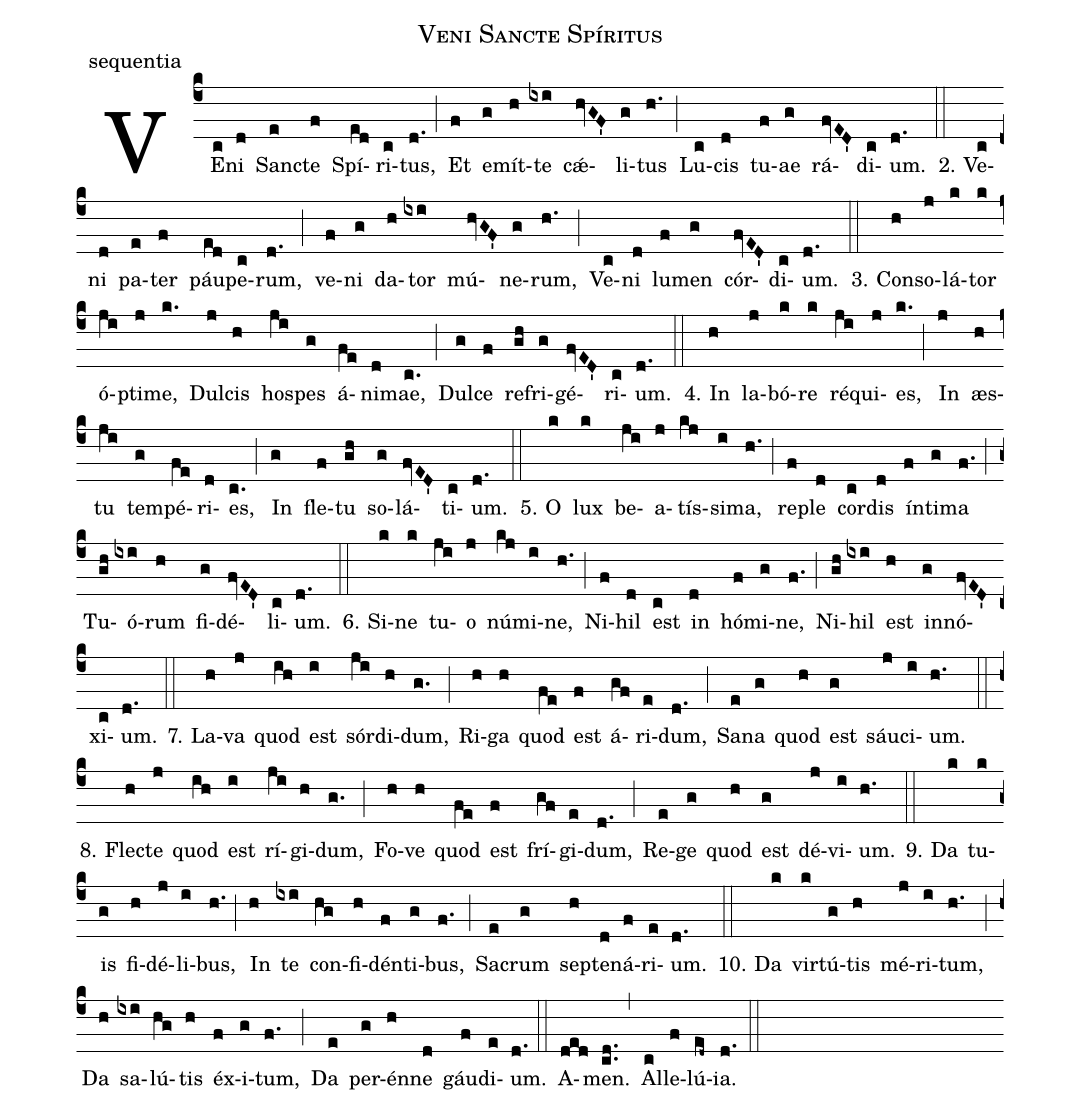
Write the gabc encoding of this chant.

name:Veni Sancte Spíritus;
office-part:sequentia;
%%
(c4) VE(c)ni(d) San(e)cte(f) Spí(ed)ri(c)tus,(d.) (;)
Et(f) e(g)mít(h)te(ixi) cǽ(hvGF')li(g)tus(h.) (;)
Lu(c)cis(d) tu(f)ae(g) rá(fvED')di(c)um.(d.) (::)

2. Ve(c)ni(d) pa(e)ter(f) páu(ed)pe(c)rum,(d.) (;)
ve(f)ni(g) da(h)tor(ixi) mú(hvGF')ne(g)rum,(h.) (;)
Ve(c)ni(d) lu(f)men(g) cór(fvED')di(c)um.(d.) (::)

3. Con(h)so(j)lá(k)tor(k) ó(ji)pti(j)me,(k.) Dul(j)cis(h) ho(ji)spes(g) á(fe)ni(d)mae,(c.) (;)
Dul(g)ce(f) re(gh)fri(g)gé(fvED')ri(c)um.(d.) (::)

4. In(h) la(j)bó(k)re(k) ré(ji)qui(j)es,(k.) (;)
In(j) æs(h)tu(ji) tem(g)pé(fe)ri(d)es,(c.) (;)
In(g) fle(f)tu(gh) so(g)lá(fvED')ti(c)um.(d.) (::)

5. O(k) lux(k) be(ji)a(j)tís(kj)si(i)ma,(h.) (;)
re(f)ple(d) cor(c)dis(d) ín(f)ti(g)ma(f.) (;)
Tu(gh)ó(ixi)rum(h) fi(g)dé(fvED')li(c)um.(d.) (::)

6. Si(k)ne(k) tu(ji)o(j) nú(kj)mi(i)ne,(h.) (;)
Ni(f)hil(d) est(c) in(d) hó(f)mi(g)ne,(f.) (;)
Ni(gh)hil(ixi) est(h) in(g)nó(fvED')xi(c)um.(d.) (::)

7. La(h)va(j) quod(ih) est(i) sór(ji)di(h)dum,(g.) (;)
Ri(h)ga(h) quod(fe) est(f) á(gf)ri(e)dum,(d.) (;)
Sa(e)na(g) quod(h) est(g) sáu(j)ci(i)um.(h.) (::)

8. Fle(h)cte(j) quod(ih) est(i) rí(ji)gi(h)dum,(g.) (;)
Fo(h)ve(h) quod(fe) est(f) frí(gf)gi(e)dum,(d.) (;)
Re(e)ge(g) quod(h) est(g) dé(j)vi(i)um.(h.) (::)

9. Da(k) tu(k)is(g) fi(h)dé(j)li(i)bus,(h.) (;)
In(h) te(ixi) con(hg)fi(h)dén(f)ti(g)bus,(f.) (;)
Sa(e)crum(g) sep(h)te(d)ná(f)ri(e)um.(d.) (::)

10. Da(k) vir(k)tú(g)tis(h) mé(j)ri(i)tum,(h.) (;)
Da(h) sa(ixi)lú(hg)tis(h) éx(f)i(g)tum,(f.) (;)
Da(e) per(g)én(h)ne(d) gáu(f)di(e)um.(d.) (::)

A(ded)men.(cd..) (,)
Al(c)le(f)lú(ed~)ia.(d.) (::)
